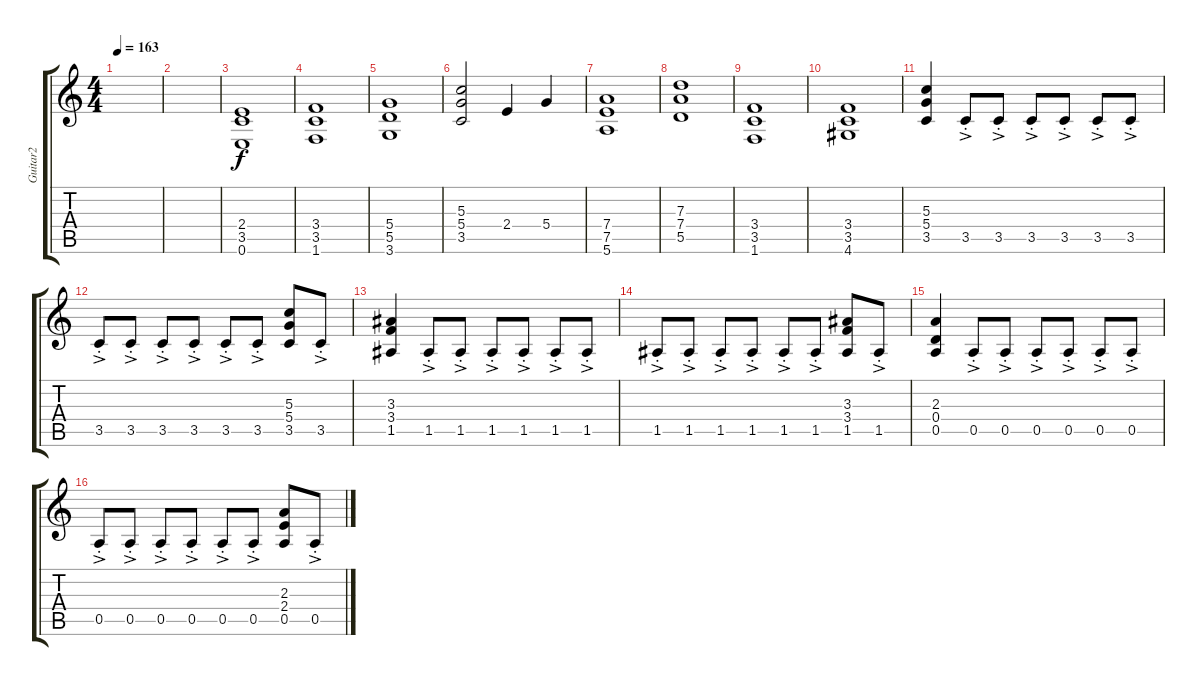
\track ("Guitar2" "Guitar2") {instrument electricguitarclean}
\staff {score tabs}
\tuning (E4 B3 G3 D3 A2 E2) {hide}
\ts (4 4)
\tempo 163
\clef g2
\ks c
|
|
(2.4 3.5 0.6).1 |
(3.4 3.5 1.6).1 |
(5.4 5.5 3.6).1 |
(5.3 5.4 3.5).2 2.4.4 5.4.4 |
(7.4 7.5 5.6).1 |
(7.3 7.4 5.5).1 |
(3.4 3.5 1.6).1 |
(3.4 3.5 4.6).1 |
(5.3 5.4 3.5).4 3.5{ac st}.8 3.5{ac st}.8 3.5{ac st}.8 3.5{ac st}.8 3.5{ac st}.8 3.5{ac st}.8 |
3.5{ac st}.8 3.5{ac st}.8 3.5{ac st}.8 3.5{ac st}.8 3.5{ac st}.8 3.5{ac st}.8 (5.3 5.4 3.5).8 3.5{ac st}.8 |
(3.3 3.4 1.5).4 1.5{ac st}.8 1.5{ac st}.8 1.5{ac st}.8 1.5{ac st}.8 1.5{ac st}.8 1.5{ac st}.8 |
1.5{ac st}.8 1.5{ac st}.8 1.5{ac st}.8 1.5{ac st}.8 1.5{ac st}.8 1.5{ac st}.8 (3.3 3.4 1.5).8 1.5{ac st}.8 |
(2.3 0.4 0.5).4 0.5{ac st}.8 0.5{ac st}.8 0.5{ac st}.8 0.5{ac st}.8 0.5{ac st}.8 0.5{ac st}.8 |
0.5{ac st}.8 0.5{ac st}.8 0.5{ac st}.8 0.5{ac st}.8 0.5{ac st}.8 0.5{ac st}.8 (2.3 2.4 0.5).8 0.5{ac st}.8
